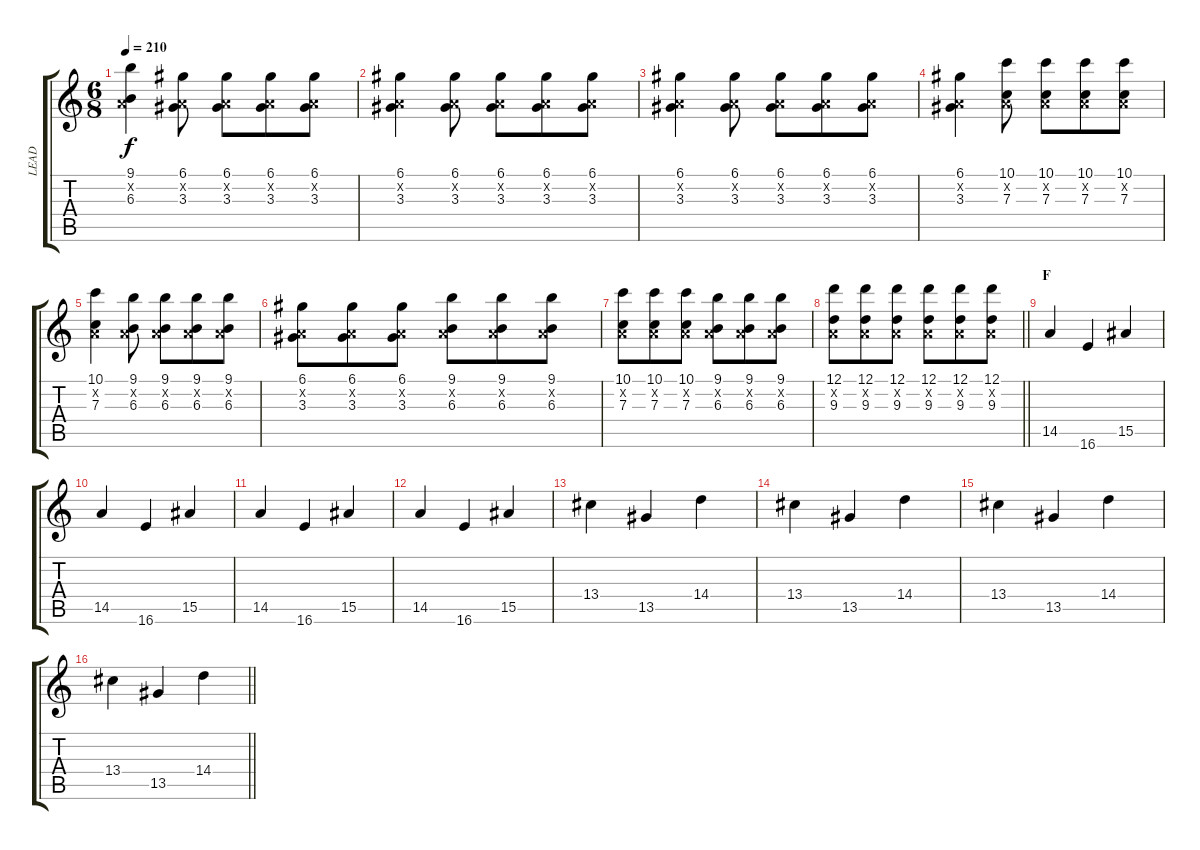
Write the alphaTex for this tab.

\track ("LEAD" "LEAD") {instrument acousticguitarsteel}
\staff {score tabs}
\tuning (D4 A3 F3 C3 G2 C2) {hide}
\ts (6 8)
\tempo 210
\clef g2
\ks c
(9.1 0.2{x} 6.3).4{dy f} (6.1 0.2{x} 3.3).8 (6.1 0.2{x} 3.3).8 (6.1 0.2{x} 3.3).8 (6.1 0.2{x} 3.3).8 |
(6.1 0.2{x} 3.3).4 (6.1 0.2{x} 3.3).8 (6.1 0.2{x} 3.3).8 (6.1 0.2{x} 3.3).8 (6.1 0.2{x} 3.3).8 |
(6.1 0.2{x} 3.3).4 (6.1 0.2{x} 3.3).8 (6.1 0.2{x} 3.3).8 (6.1 0.2{x} 3.3).8 (6.1 0.2{x} 3.3).8 |
(6.1 0.2{x} 3.3).4 (10.1 0.2{x} 7.3).8 (10.1 0.2{x} 7.3).8 (10.1 0.2{x} 7.3).8 (10.1 0.2{x} 7.3).8 |
(10.1 0.2{x} 7.3).4 (9.1 0.2{x} 6.3).8 (9.1 0.2{x} 6.3).8 (9.1 0.2{x} 6.3).8 (9.1 0.2{x} 6.3).8 |
(6.1 0.2{x} 3.3).8 (6.1 0.2{x} 3.3).8 (6.1 0.2{x} 3.3).8 (9.1 0.2{x} 6.3).8 (9.1 0.2{x} 6.3).8 (9.1 0.2{x} 6.3).8 |
(10.1 0.2{x} 7.3).8 (10.1 0.2{x} 7.3).8 (10.1 0.2{x} 7.3).8 (9.1 0.2{x} 6.3).8 (9.1 0.2{x} 6.3).8 (9.1 0.2{x} 6.3).8 |
\barLineRight lightlight
(12.1 0.2{x} 9.3).8 (12.1 0.2{x} 9.3).8 (12.1 0.2{x} 9.3).8 (12.1 0.2{x} 9.3).8 (12.1 0.2{x} 9.3).8 (12.1 0.2{x} 9.3).8 |
\section ("" "F")
14.5.4 16.6.4 15.5.4 |
14.5.4 16.6.4 15.5.4 |
14.5.4 16.6.4 15.5.4 |
14.5.4 16.6.4 15.5.4 |
13.4.4 13.5.4 14.4.4 |
13.4.4 13.5.4 14.4.4 |
13.4.4 13.5.4 14.4.4 |
\barLineRight lightlight
13.4.4 13.5.4 14.4.4
